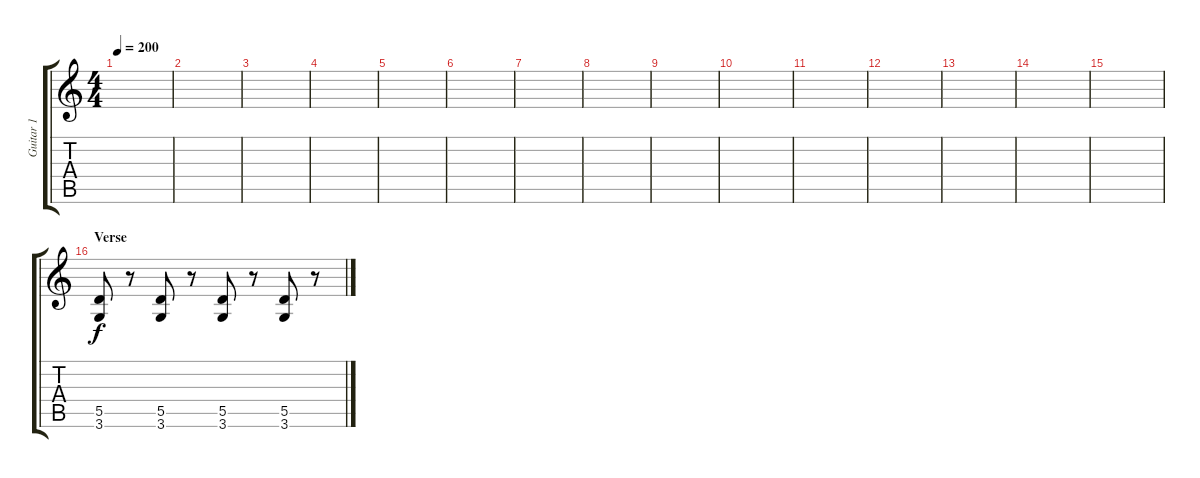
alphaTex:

\track ("Guitar 1" "Guitar 1") {instrument overdrivenguitar}
\staff {score tabs}
\tuning (E4 B3 G3 D3 A2 E2) {hide}
\ts (4 4)
\tempo 200
\clef g2
\ks c
|
|
|
|
|
|
|
|
|
|
|
|
|
|
|
\section ("" "Verse")
(5.5 3.6).8{dy f} r.8 (5.5 3.6).8 r.8 (5.5 3.6).8 r.8 (5.5 3.6).8 r.8
